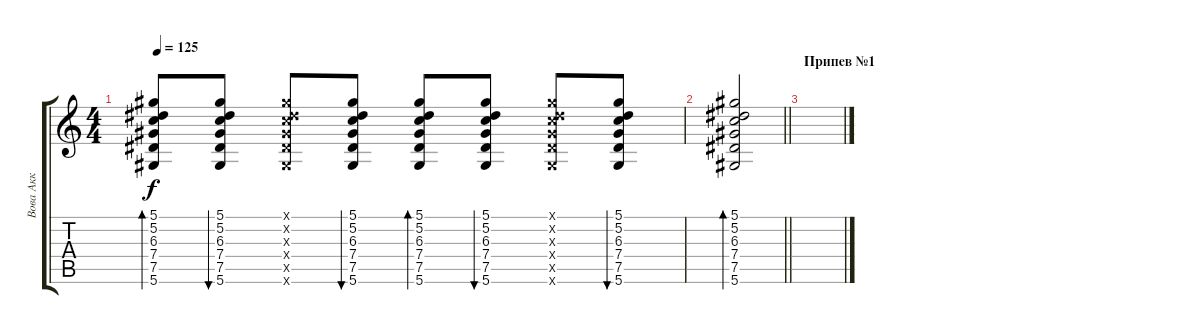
\track ("Вова Акк" "Вова Акк") {instrument acousticguitarsteel}
\staff {score tabs}
\tuning (Eb4 Bb3 Gb3 Db3 Ab2 Eb2) {hide}
\ts (4 4)
\tempo 125
\clef g2
\ks c
(5.1 5.2 6.3 7.4 7.5 5.6).8{bd 60 dy f} (5.1 5.2 6.3 7.4 7.5 5.6).8{bu 60} (5.1{x} 5.2{x} 6.3{x} 7.4{x} 7.5{x} 5.6{x}).8 (5.1 5.2 6.3 7.4 7.5 5.6).8{bu 60} (5.1 5.2 6.3 7.4 7.5 5.6).8{bd 60} (5.1 5.2 6.3 7.4 7.5 5.6).8{bu 60} (5.1{x} 5.2{x} 6.3{x} 7.4{x} 7.5{x} 5.6{x}).8 (5.1 5.2 6.3 7.4 7.5 5.6).8{bu 60} |
\barLineRight lightlight
(5.1 5.2 6.3 7.4 7.5 5.6).2{bd 120} |
\section ("" "Припев №1")
